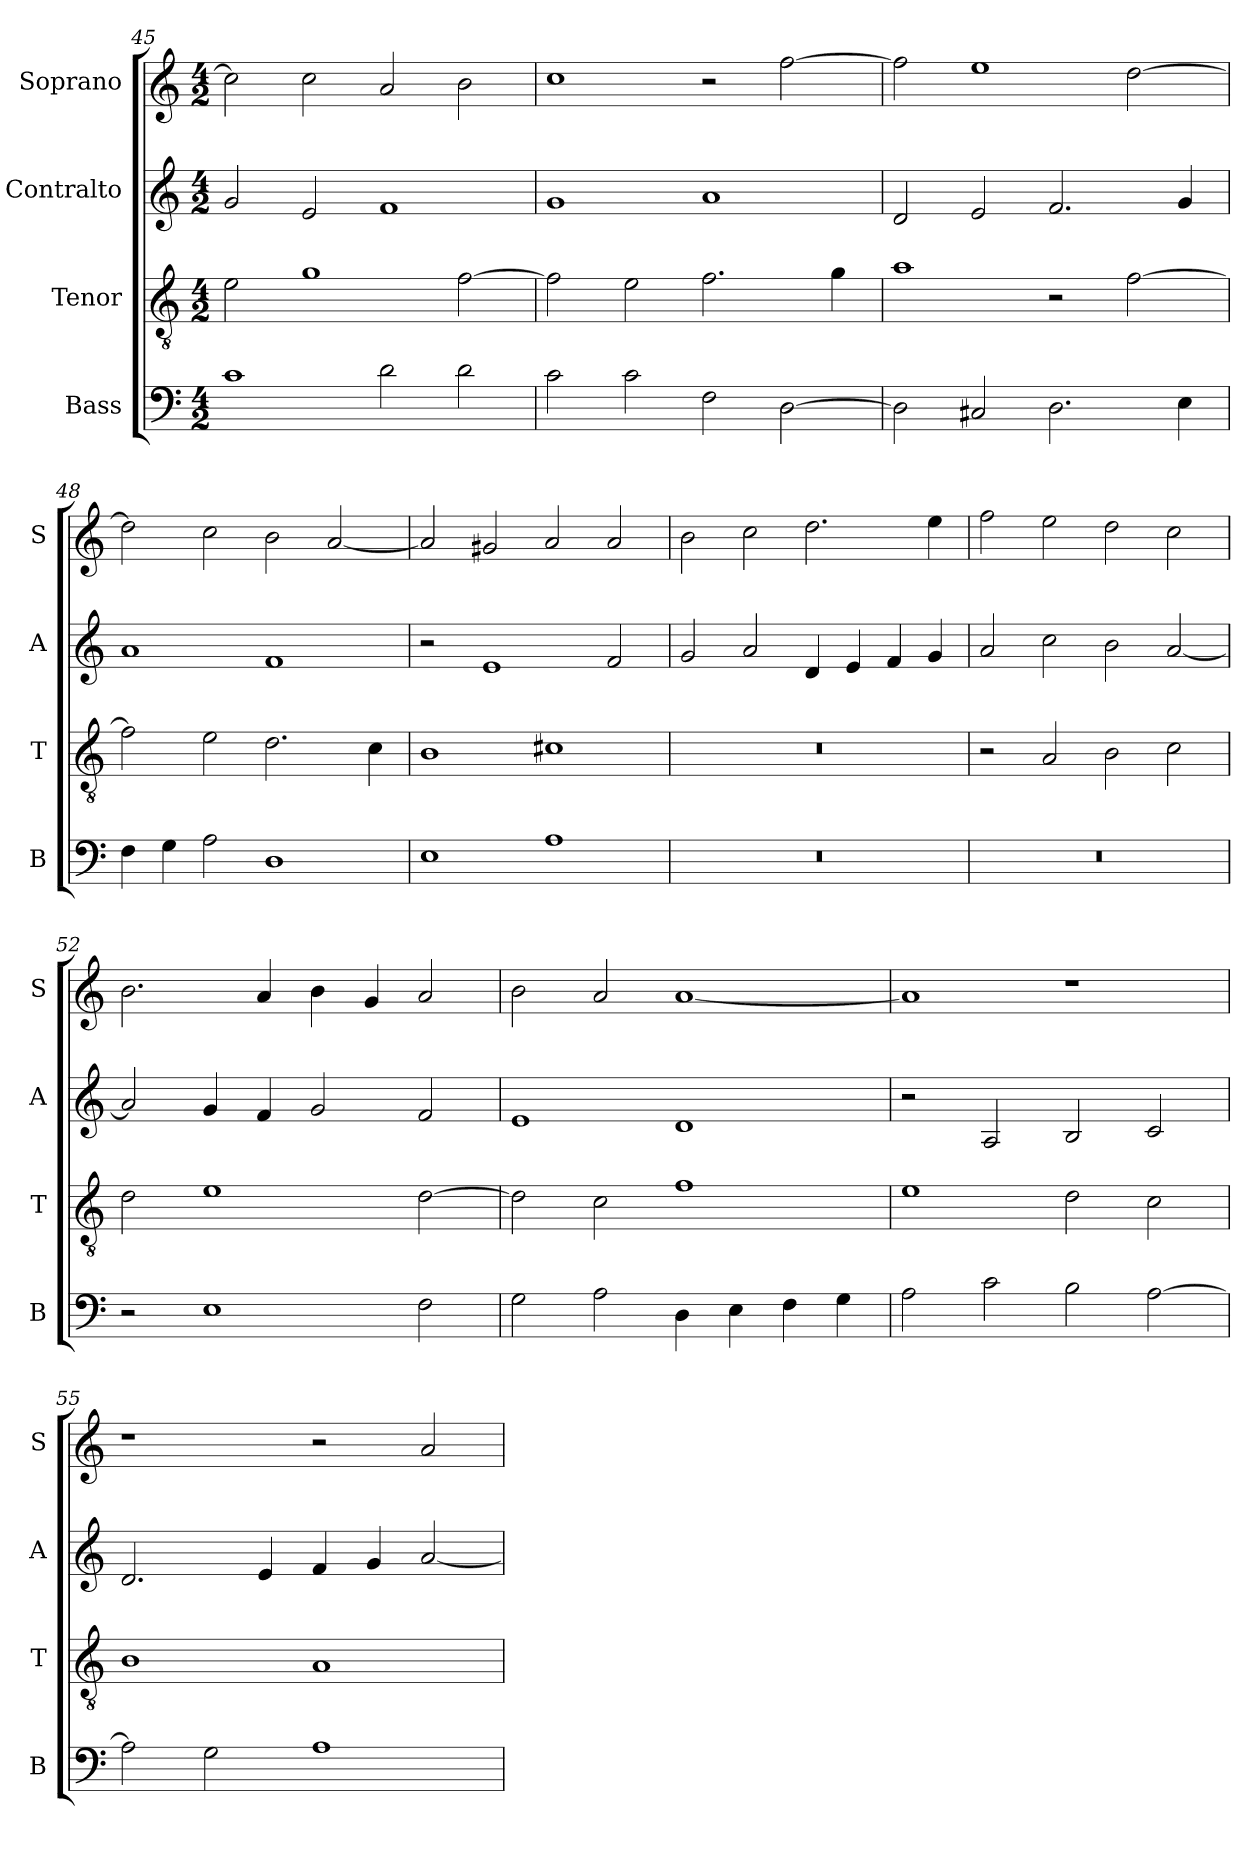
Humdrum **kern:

**kern	**kern	**kern	**kern
*part4	*part3	*part2	*part1
*staff4	*staff3	*staff2	*staff1
*I"Bass	*I"Tenor	*I"Contralto	*I"Soprano
*I'B	*I'T	*I'A	*I'S
*clefF4	*clefGv2	*clefG2	*clefG2
*k[]	*k[]	*k[]	*k[]
*A:aeo	*A:aeo	*A:aeo	*A:aeo
*M4/2	*M4/2	*M4/2	*M4/2
=45	=45	=45	=45
1c	2e	2g	2cc]
.	1g	2e	2cc
2d	.	1f	2a
2d	[2f	.	2b
=46	=46	=46	=46
2c	2f]	1g	1cc
2c	2e	.	.
2F	2.f	1a	2r
[2D	.	.	[2ff
.	4g	.	.
=47	=47	=47	=47
2D]	1a	2d	2ff]
2C#X	.	2e	1ee
2.D	2r	2.f	.
.	[2f	.	[2dd
4E	.	4g	.
=48	=48	=48	=48
4F	2f]	1a	2dd]
4G	.	.	.
2A	2e	.	2cc
1D	2.d	1f	2b
.	.	.	[2a
.	4c	.	.
=49	=49	=49	=49
1E	1B	2r	2a]
.	.	1e	2g#X
1A	1c#X	.	2a
.	.	2f	2a
=50	=50	=50	=50
0r	0r	2g	2b
.	.	2a	2cc
.	.	4d	2.dd
.	.	4e	.
.	.	4f	.
.	.	4g	4ee
=51	=51	=51	=51
0r	2r	2a	2ff
.	2A	2cc	2ee
.	2B	2b	2dd
.	2c	[2a	2cc
=52	=52	=52	=52
2r	2d	2a]	2.b
1E	1e	4g	.
.	.	4f	4a
.	.	2g	4b
.	.	.	4g
2F	[2d	2f	2a
=53	=53	=53	=53
2G	2d]	1e	2b
2A	2c	.	2a
4D	1f	1d	[1a
4E	.	.	.
4F	.	.	.
4G	.	.	.
=54	=54	=54	=54
2A	1e	2r	1a]
2c	.	2A	.
2B	2d	2B	1r
[2A	2c	2c	.
=55	=55	=55	=55
2A]	1B	2.d	1r
2G	.	.	.
.	.	4e	.
1A	1A	4f	2r
.	.	4g	.
.	.	[2a	2a
=	=	=	=
*-	*-	*-	*-
